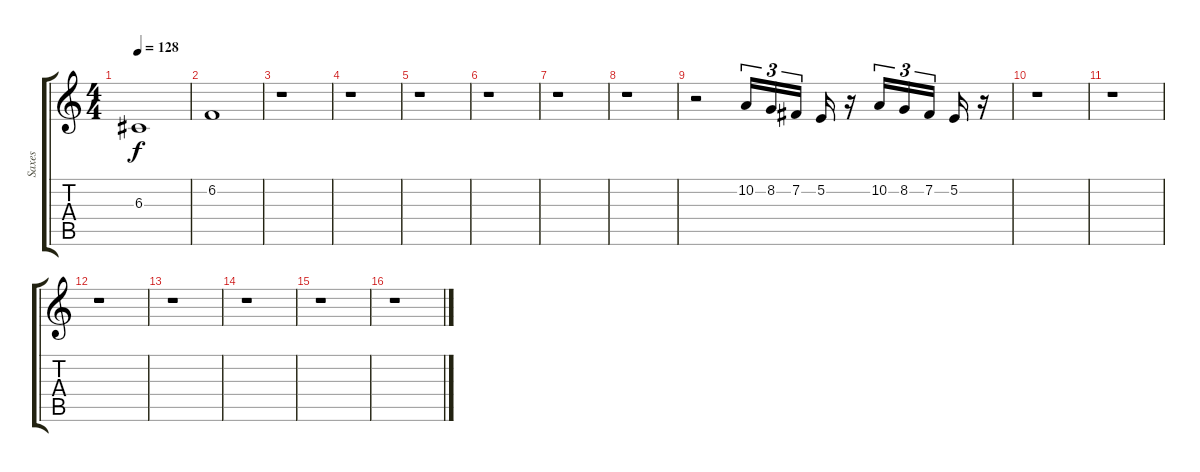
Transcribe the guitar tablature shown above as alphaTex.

\track ("Saxes" "Saxes") {instrument altosax}
\staff {score tabs}
\tuning (E4 B3 G3 D3 A2 E2) {hide}
\ts (4 4)
\tempo 128
\clef g2
\ks c
6.3.1{dy f} |
6.2.1 |
r.1 |
r.1 |
r.1 |
r.1 |
r.1 |
r.1 |
r.2 10.2.16{tu (3 2)} 8.2.16{tu (3 2)} 7.2.16{tu (3 2)} 5.2.16 r.16 10.2.16{tu (3 2)} 8.2.16{tu (3 2)} 7.2.16{tu (3 2)} 5.2.16 r.16 |
r.1 |
r.1 |
r.1 |
r.1 |
r.1 |
r.1 |
r.1
